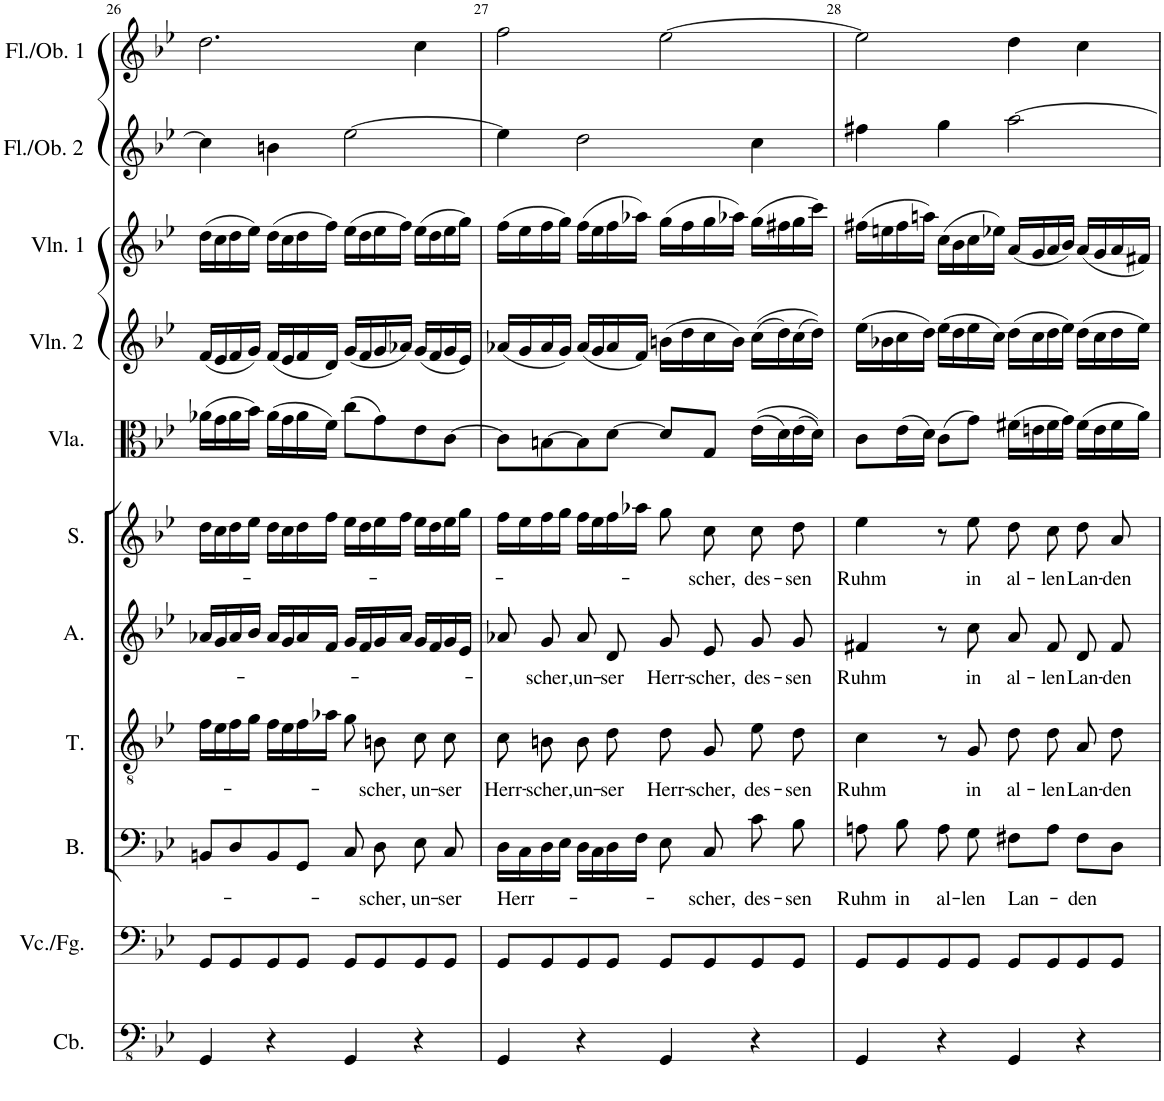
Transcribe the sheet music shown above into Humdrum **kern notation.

**kern	**kern	**kern	**text	**kern	**text	**kern	**text	**kern	**text	**kern	**kern	**kern	**kern	**kern
*part11	*part10	*part9	*part9	*part8	*part8	*part7	*part7	*part6	*part6	*part5	*part4	*part3	*part2	*part1
*staff11	*staff10	*staff9	*staff9	*staff8	*staff8	*staff7	*staff7	*staff6	*staff6	*staff5	*staff4	*staff3	*staff2	*staff1
*I"Contrabass	*I"Vcl./Fagotto	*I"Bass	*	*I"Tenor	*	*I"Alto	*	*I"Soprano	*	*I"Viola	*I"Violin 2	*I"Violin 1	*I"Fl./Ob. 2	*I"Fl./Ob. 1
*I'Cb.	*I'Vc./Fg.	*I'B.	*	*I'T.	*	*I'A.	*	*I'S.	*	*I'Vla.	*I'Vln. 2	*I'Vln. 1	*I'Fl./Ob. 2	*I'Fl./Ob. 1
!!LO:PB:g=z
*clefFv4	*clefF4	*clefF4	*	*clefGv2	*	*clefG2	*	*clefG2	*	*clefC3	*clefG2	*clefG2	*clefG2	*clefG2
*Trd7c12	*	*	*	*	*	*	*	*	*	*	*	*	*	*
*k[b-e-]	*k[b-e-]	*k[b-e-]	*	*k[b-e-]	*	*k[b-e-]	*	*k[b-e-]	*	*k[b-e-]	*k[b-e-]	*k[b-e-]	*k[b-e-]	*k[b-e-]
*M4/4	*M4/4	*M4/4	*	*M4/4	*	*M4/4	*	*M4/4	*	*M4/4	*M4/4	*M4/4	*M4/4	*M4/4
=26	=26	=26	=26	=26	=26	=26	=26	=26	=26	=26	=26	=26	=26	=26
4GGG/	8GG/L	8BBn/L	.	16f\LL	.	16a-X/LL	.	16dd\LL	.	(16a-X\LL	(16f/LL	(16dd\LL	4cc\]	2.dd\
.	.	.	.	16e-\	.	16g/	.	16cc\	.	16g\	16e-/	16cc\	.	.
.	8GG/	8D/	.	16f\	.	16a-/	.	16dd\	.	16a-\	16f/	16dd\	.	.
.	.	.	.	16g\JJ	.	16b-/JJ	.	16ee-\JJ	.	16b-\JJ)	16g/JJ)	16ee-\JJ)	.	.
4r	8GG/	8BB/	.	16f\LL	.	16a-/LL	.	16dd\LL	.	(16a-\LL	(16f/LL	(16dd\LL	4bn\	.
.	.	.	.	16e-\	.	16g/	.	16cc\	.	16g\	16e-/	16cc\	.	.
.	8GG/J	8GG/J	.	16f\	.	16a-/	.	16dd\	.	16a-\	16f/	16dd\	.	.
.	.	.	.	16a-X\JJ	.	16f/JJ	.	16ff\JJ	.	16f\JJ)	16d/JJ)	16ff\JJ)	.	.
4GGG/	8GG/L	8C/	.	8g\	.	16g/LL	.	16ee-\LL	.	(8cc\L	(16g/LL	(16ee-\LL	[2ee-\	.
.	.	.	.	.	.	16f/	.	16dd\	.	.	16f/	16dd\	.	.
!	!	!	!LO:LY:b	!	!LO:LY:b	!	!	!	!	!	!	!	!	!
.	8GG/	8D\	-scher,	8Bn\	-scher,	16g/	.	16ee-\	.	8g\)	16g/	16ee-\	.	.
.	.	.	.	.	.	16a-/JJ	.	16ff\JJ	.	.	16a-X/JJ)	16ff\JJ)	.	.
!	!	!	!LO:LY:b	!	!LO:LY:b	!	!	!	!	!	!	!	!	!
4r	8GG/	8E-\	un-	8c\	un-	16g/LL	.	16ee-\LL	.	8e-\	(16g/LL	(16ee-\LL	.	4cc\
.	.	.	.	.	.	16f/	.	16dd\	.	.	16f/	16dd\	.	.
!	!	!	!LO:LY:b	!	!LO:LY:b	!	!	!	!	!	!	!	!	!
.	8GG/J	8C/	-ser	8c\	-ser	16g/	.	16ee-\	.	[8c\J	16g/	16ee-\	.	.
.	.	.	.	.	.	16e-/JJ	.	16gg\JJ	.	.	16e-/JJ)	16gg\JJ)	.	.
=27	=27	=27	=27	=27	=27	=27	=27	=27	=27	=27	=27	=27	=27	=27
!	!	!	!LO:LY:b	!	!LO:LY:b	!	!	!	!	!	!	!	!	!
4GGG/	8GG/L	16D\LL	Herr-	8c\	Herr-	8a-X/	.	16ff\LL	.	8c\L]	(16a-X/LL	(16ff\LL	4ee-\]	2ff\
.	.	16C\	.	.	.	.	.	16ee-\	.	.	16g/	16ee-\	.	.
!	!	!	!	!	!LO:LY:b	!	!LO:LY:b	!	!	!	!	!	!	!
.	8GG/	16D\	.	8Bn\	-scher,	8g/	-scher,	16ff\	.	[8Bn\	16a-/	16ff\	.	.
.	.	16E-\JJ	.	.	.	.	.	16gg\JJ	.	.	16g/JJ)	16gg\JJ)	.	.
!	!	!	!	!	!LO:LY:b	!	!LO:LY:b	!	!	!	!	!	!	!
4r	8GG/	16D\LL	.	8B\	un-	8a-/	un-	16ff\LL	.	8B\]	(16a-/LL	(16ff\LL	2dd\	.
.	.	16C\	.	.	.	.	.	16ee-\	.	.	16g/	16ee-\	.	.
!	!	!	!	!	!LO:LY:b	!	!LO:LY:b	!	!	!	!	!	!	!
.	8GG/J	16D\	.	8d\	-ser	8d/	-ser	16ff\	.	[8d\J	16a-/	16ff\	.	.
.	.	16F\JJ	.	.	.	.	.	16aa-X\JJ	.	.	16f/JJ)	16aa-X\JJ)	.	.
!	!	!	!	!	!LO:LY:b	!	!LO:LY:b	!	!	!	!	!	!	!
4GGG/	8GG/L	8E-\	.	8d\	Herr-	8g/	Herr-	8gg\	.	8d/L]	(16bn\LL	(16gg\LL	.	[2ee-\
.	.	.	.	.	.	.	.	.	.	.	16dd\	16ff\	.	.
!	!	!	!LO:LY:b	!	!LO:LY:b	!	!LO:LY:b	!	!LO:LY:b	!	!	!	!	!
.	8GG/	8C/	-scher,	8G/	-scher,	8e-/	-scher,	8cc\	-scher,	8G/J	16cc\	16gg\	.	.
.	.	.	.	.	.	.	.	.	.	.	16b\JJ)	16aa-X\JJ)	.	.
!	!	!	!LO:LY:b	!	!LO:LY:b	!	!LO:LY:b	!	!LO:LY:b	!	!	!	!	!
4r	8GG/	8c\	des-	8e-\	des-	8g/	des-	8cc\	des-	((16e-\LL	((16cc\LL	(16gg\LL	4cc\	.
.	.	.	.	.	.	.	.	.	.	16d\)	16dd\)	16ff#X\	.	.
!	!	!	!LO:LY:b	!	!LO:LY:b	!	!LO:LY:b	!	!LO:LY:b	!	!	!	!	!
.	8GG/J	8B-\	-sen	8d\	-sen	8g/	-sen	8dd\	-sen	(16e-\	(16cc\	16gg\	.	.
.	.	.	.	.	.	.	.	.	.	16d\JJ))	16dd\JJ))	16ccc\JJ)	.	.
=28	=28	=28	=28	=28	=28	=28	=28	=28	=28	=28	=28	=28	=28	=28
!	!	!	!LO:LY:b	!	!LO:LY:b	!	!LO:LY:b	!	!LO:LY:b	!	!	!	!	!
4GGG/	8GG/L	8An\	Ruhm	4c\	Ruhm	4f#X/	Ruhm	4ee-\	Ruhm	8c\L	(16ee-\LL	(16ff#X\LL	4ff#X\	2ee-\]
.	.	.	.	.	.	.	.	.	.	.	16b-X\	16een\	.	.
!	!	!	!LO:LY:b	!	!	!	!	!	!	!	!	!	!	!
.	8GG/	8B-\	in	.	.	.	.	.	.	(16e-\L	16cc\	16ff#\	.	.
.	.	.	.	.	.	.	.	.	.	16d\JJ)	16dd\JJ)	16aan\JJ)	.	.
!	!	!	!LO:LY:b	!	!	!	!	!	!	!	!	!	!	!
4r	8GG/	8A\	al-	8r	.	8r	.	8r	.	(8c\L	(16ee-\LL	(16cc\LL	4gg\	.
.	.	.	.	.	.	.	.	.	.	.	16dd\	16b-\	.	.
!	!	!	!LO:LY:b	!	!LO:LY:b	!	!LO:LY:b	!	!LO:LY:b	!	!	!	!	!
.	8GG/J	8G\	-len	8G/	in	8cc\	in	8ee-\	in	8g\J)	16ee-\	16cc\	.	.
.	.	.	.	.	.	.	.	.	.	.	16cc\JJ)	16ee-X\JJ)	.	.
!	!	!	!LO:LY:b	!	!LO:LY:b	!	!LO:LY:b	!	!LO:LY:b	!	!	!	!	!
4GGG/	8GG/L	8F#X\L	Lan-	8d\	al-	8a/	al-	8dd\	al-	(16f#X\LL	(16dd\LL	(16a/LL	[2aa\	4dd\
.	.	.	.	.	.	.	.	.	.	16en\	16cc\	16g/	.	.
!	!	!	!	!	!LO:LY:b	!	!LO:LY:b	!	!LO:LY:b	!	!	!	!	!
.	8GG/	8A\J	.	8d\	-len	8f#/	-len	8cc\	-len	16f#\	16dd\	16a/	.	.
.	.	.	.	.	.	.	.	.	.	16g\JJ)	16ee-\JJ)	16b-/JJ)	.	.
!	!	!	!LO:LY:b	!	!LO:LY:b	!	!LO:LY:b	!	!LO:LY:b	!	!	!	!	!
4r	8GG/	8F#\L	-den	8A/	Lan-	8d/	Lan-	8dd\	Lan-	(16f#\LL	(16dd\LL	(16a/LL	.	4cc\
.	.	.	.	.	.	.	.	.	.	16e\	16cc\	16g/	.	.
!	!	!	!	!	!LO:LY:b	!	!LO:LY:b	!	!LO:LY:b	!	!	!	!	!
.	8GG/J	8D\J	.	8d\	-den	8f#/	-den	8a/	-den	16f#\	16dd\	16a/	.	.
.	.	.	.	.	.	.	.	.	.	16a\JJ)	16ee-\JJ)	16f#X/JJ)	.	.
=	=	=	=	=	=	=	=	=	=	=	=	=	=	=
*-	*-	*-	*-	*-	*-	*-	*-	*-	*-	*-	*-	*-	*-	*-
